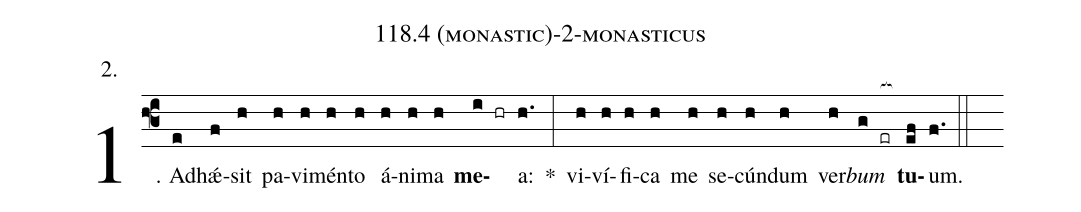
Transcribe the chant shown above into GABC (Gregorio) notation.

name: 118.4 (monastic)-2-monasticus;
annotation: 2.;
%%
(f3)1. Ad(e)hǽ(f)sit(h) pa(h)vi(h)mén(h)to(h) á(h)ni(h)ma(h) <b>me</b>(i hr)a:(h.) *(:) vi(h)ví(h)fi(h)ca(h) me(h) se(h)cún(h)dum(h) ver(h)<i>bum</i>(g er[ocb:1{]) <b>tu</b>(ef[ocb:0}])um.(f.) (::)
